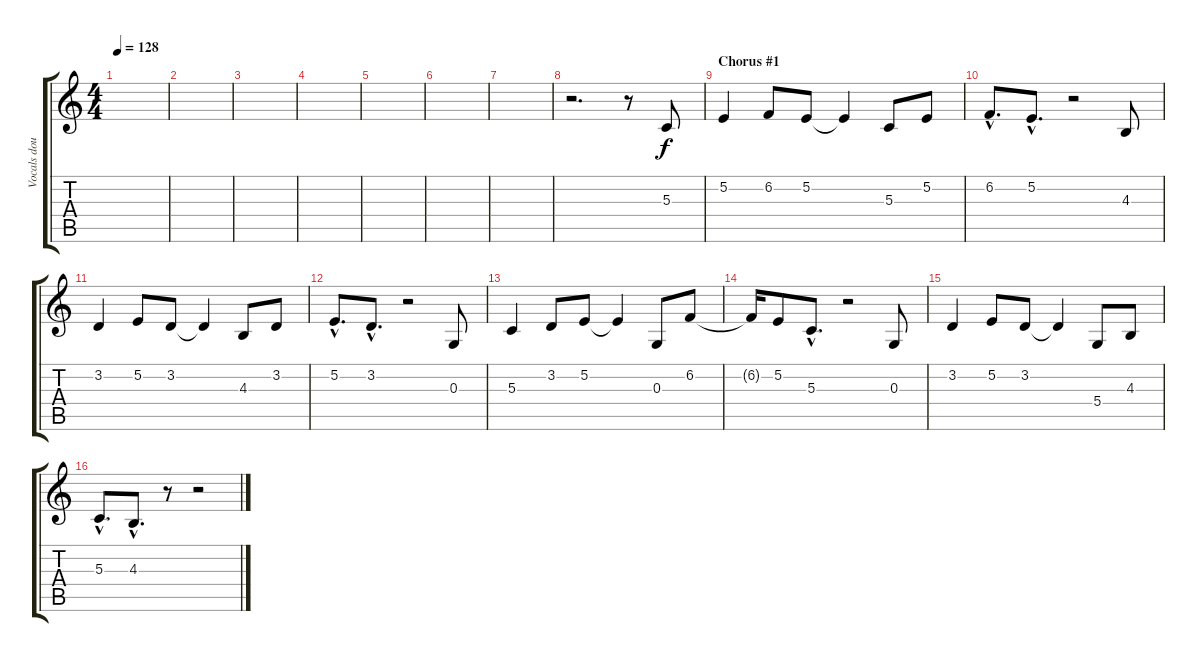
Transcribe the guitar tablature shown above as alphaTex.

\track ("Vocals double (Gilmour)" "Vocals dou") {instrument pad1newage}
\staff {score tabs}
\tuning (E4 B3 G3 D3 A2 E2) {hide}
\ts (4 4)
\tempo 128
\clef g2
\ks c
|
|
|
|
|
|
|
r.2{d} r.8 5.3.8 |
\section ("" "Chorus #1")
5.2.4 6.2.8 5.2.8 5.2{t}.4 5.3.8 5.2.8 |
6.2{hac}.8{d} 5.2{hac}.8{d} r.2 4.3.8 |
3.2.4 5.2.8 3.2.8 3.2{t}.4 4.3.8 3.2.8 |
5.2{hac}.8{d} 3.2{hac}.8{d} r.2 0.3.8 |
5.3.4 3.2.8 5.2.8 5.2{t}.4 0.3.8 6.2.8 |
6.2{t}.16 5.2.8 5.3{hac}.8{d} r.2 0.3.8 |
3.2.4 5.2.8 3.2.8 3.2{t}.4 5.4.8 4.3.8 |
5.3{hac}.8{d} 4.3{hac}.8{d} r.8 r.2
